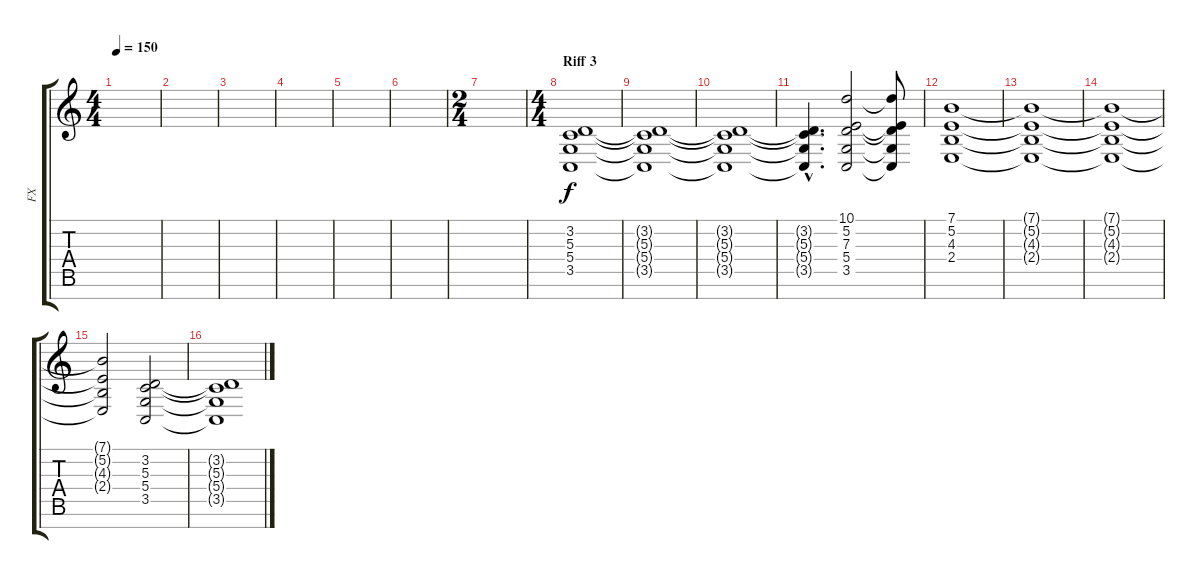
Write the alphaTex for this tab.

\track ("FX" "FX") {instrument synthstrings2}
\staff {score tabs}
\tuning (E4 B3 G3 D3 A2 E2 B1) {hide}
\ts (4 4)
\tempo 150
\clef g2
\ks c
|
|
|
|
|
|
\ts (2 4)
|
\ts (4 4)
\section ("" "Riff 3")
(3.2 5.3 5.4 3.5).1{volume 16 instrument stringensemble2} |
(3.2{t} 5.3{t} 5.4{t} 3.5{t}).1 |
(3.2{t} 5.3{t} 5.4{t} 3.5{t}).1 |
(3.2{hac t} 5.3{hac t} 5.4{hac t} 3.5{hac t}).4{d} (10.1 5.2 7.3 5.4 3.5).2 (10.1{t} 5.2{t} 7.3{t} 5.4{t} 3.5{t}).8 |
(7.1 5.2 4.3 2.4).1{volume 8} |
(7.1{t} 5.2{t} 4.3{t} 2.4{t}).1 |
(7.1{t} 5.2{t} 4.3{t} 2.4{t}).1 |
(7.1{t} 5.2{t} 4.3{t} 2.4{t}).2 (3.2 5.3 5.4 3.5).2{volume 16} |
(3.2{t} 5.3{t} 5.4{t} 3.5{t}).1
